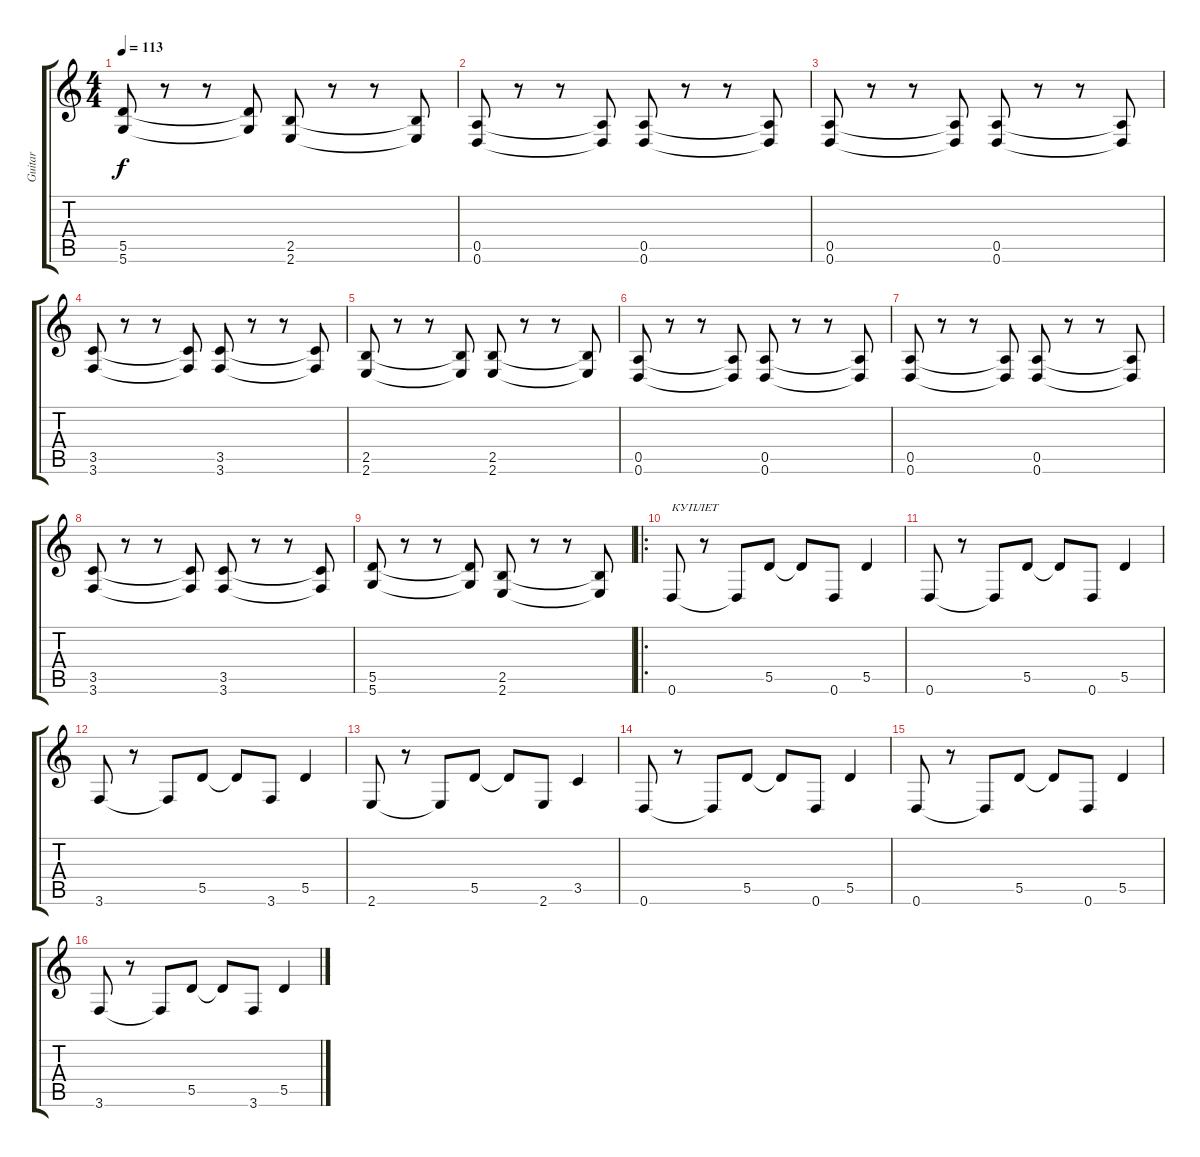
\track ("Guitar" "Guitar") {instrument acousticguitarsteel}
\staff {score tabs}
\tuning (E4 B3 G3 D3 A2 D2) {hide}
\ts (4 4)
\tempo 113
\clef g2
\ks c
(5.5 5.6).8{dy f} r.8 r.8 (5.5{t} 5.6{t}).8 (2.5 2.6).8 r.8 r.8 (2.5{t} 2.6{t}).8 |
(0.5 0.6).8 r.8 r.8 (0.5{t} 0.6{t}).8 (0.5 0.6).8 r.8 r.8 (0.5{t} 0.6{t}).8 |
(0.5 0.6).8 r.8 r.8 (0.5{t} 0.6{t}).8 (0.5 0.6).8 r.8 r.8 (0.5{t} 0.6{t}).8 |
(3.5 3.6).8 r.8 r.8 (3.5{t} 3.6{t}).8 (3.5 3.6).8 r.8 r.8 (3.5{t} 3.6{t}).8 |
(2.5 2.6).8 r.8 r.8 (2.5{t} 2.6{t}).8 (2.5 2.6).8 r.8 r.8 (2.5{t} 2.6{t}).8 |
(0.5 0.6).8 r.8 r.8 (0.5{t} 0.6{t}).8 (0.5 0.6).8 r.8 r.8 (0.5{t} 0.6{t}).8 |
(0.5 0.6).8 r.8 r.8 (0.5{t} 0.6{t}).8 (0.5 0.6).8 r.8 r.8 (0.5{t} 0.6{t}).8 |
(3.5 3.6).8 r.8 r.8 (3.5{t} 3.6{t}).8 (3.5 3.6).8 r.8 r.8 (3.5{t} 3.6{t}).8 |
(5.5 5.6).8 r.8 r.8 (5.5{t} 5.6{t}).8 (2.5 2.6).8 r.8 r.8 (2.5{t} 2.6{t}).8 |
\ro
0.6.8{txt "КУПЛЕТ"} r.8 0.6{t}.8 5.5.8 5.5{t}.8 0.6.8 5.5.4 |
0.6.8 r.8 0.6{t}.8 5.5.8 5.5{t}.8 0.6.8 5.5.4 |
3.6.8 r.8 3.6{t}.8 5.5.8 5.5{t}.8 3.6.8 5.5.4 |
2.6.8 r.8 2.6{t}.8 5.5.8 5.5{t}.8 2.6.8 3.5.4 |
0.6.8 r.8 0.6{t}.8 5.5.8 5.5{t}.8 0.6.8 5.5.4 |
0.6.8 r.8 0.6{t}.8 5.5.8 5.5{t}.8 0.6.8 5.5.4 |
3.6.8 r.8 3.6{t}.8 5.5.8 5.5{t}.8 3.6.8 5.5.4
